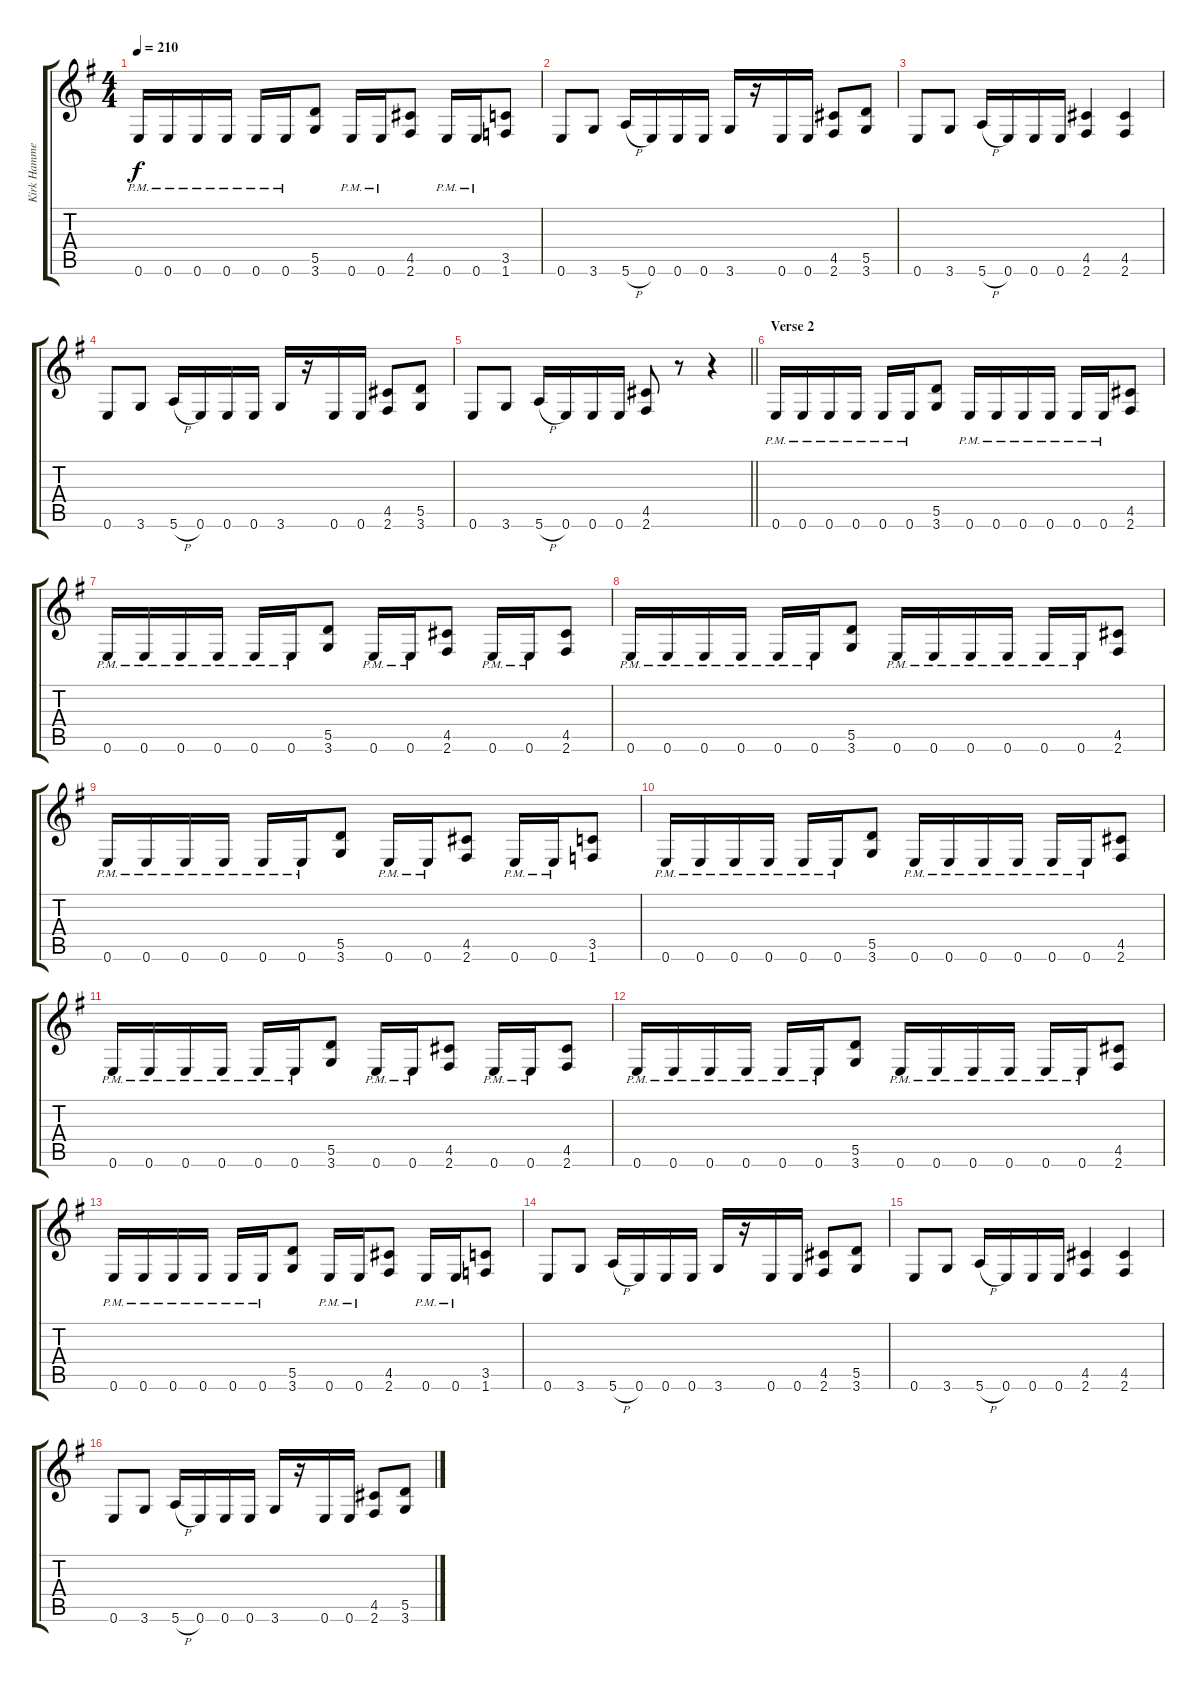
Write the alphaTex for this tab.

\track ("Kirk Hammett" "Kirk Hamme") {instrument distortionguitar}
\staff {score tabs}
\tuning (E4 B3 G3 D3 A2 E2) {hide}
\ts (4 4)
\tempo 210
\clef g2
\ks g
0.6{pm}.16{dy f} 0.6{pm}.16 0.6{pm}.16 0.6{pm}.16 0.6{pm}.16 0.6{pm}.16 (5.5 3.6).8 0.6{pm}.16 0.6{pm}.16 (4.5 2.6).8 0.6{pm}.16 0.6{pm}.16 (3.5 1.6).8 |
0.6.8 3.6.8 5.6{h}.16 0.6.16 0.6.16 0.6.16 3.6.16 r.16 0.6.16 0.6.16 (4.5 2.6).8 (5.5 3.6).8 |
0.6.8 3.6.8 5.6{h}.16 0.6.16 0.6.16 0.6.16 (4.5 2.6).4 (4.5 2.6).4 |
0.6.8 3.6.8 5.6{h}.16 0.6.16 0.6.16 0.6.16 3.6.16 r.16 0.6.16 0.6.16 (4.5 2.6).8 (5.5 3.6).8 |
\barLineRight lightlight
0.6.8 3.6.8 5.6{h}.16 0.6.16 0.6.16 0.6.16 (4.5 2.6).8 r.8 r.4 |
\section ("" "Verse 2")
0.6{pm}.16 0.6{pm}.16 0.6{pm}.16 0.6{pm}.16 0.6{pm}.16 0.6{pm}.16 (5.5 3.6).8 0.6{pm}.16 0.6{pm}.16 0.6{pm}.16 0.6{pm}.16 0.6{pm}.16 0.6{pm}.16 (4.5 2.6).8 |
0.6{pm}.16 0.6{pm}.16 0.6{pm}.16 0.6{pm}.16 0.6{pm}.16 0.6{pm}.16 (5.5 3.6).8 0.6{pm}.16 0.6{pm}.16 (4.5 2.6).8 0.6{pm}.16 0.6{pm}.16 (4.5 2.6).8 |
0.6{pm}.16 0.6{pm}.16 0.6{pm}.16 0.6{pm}.16 0.6{pm}.16 0.6{pm}.16 (5.5 3.6).8 0.6{pm}.16 0.6{pm}.16 0.6{pm}.16 0.6{pm}.16 0.6{pm}.16 0.6{pm}.16 (4.5 2.6).8 |
0.6{pm}.16 0.6{pm}.16 0.6{pm}.16 0.6{pm}.16 0.6{pm}.16 0.6{pm}.16 (5.5 3.6).8 0.6{pm}.16 0.6{pm}.16 (4.5 2.6).8 0.6{pm}.16 0.6{pm}.16 (3.5 1.6).8 |
0.6{pm}.16 0.6{pm}.16 0.6{pm}.16 0.6{pm}.16 0.6{pm}.16 0.6{pm}.16 (5.5 3.6).8 0.6{pm}.16 0.6{pm}.16 0.6{pm}.16 0.6{pm}.16 0.6{pm}.16 0.6{pm}.16 (4.5 2.6).8 |
0.6{pm}.16 0.6{pm}.16 0.6{pm}.16 0.6{pm}.16 0.6{pm}.16 0.6{pm}.16 (5.5 3.6).8 0.6{pm}.16 0.6{pm}.16 (4.5 2.6).8 0.6{pm}.16 0.6{pm}.16 (4.5 2.6).8 |
0.6{pm}.16 0.6{pm}.16 0.6{pm}.16 0.6{pm}.16 0.6{pm}.16 0.6{pm}.16 (5.5 3.6).8 0.6{pm}.16 0.6{pm}.16 0.6{pm}.16 0.6{pm}.16 0.6{pm}.16 0.6{pm}.16 (4.5 2.6).8 |
0.6{pm}.16 0.6{pm}.16 0.6{pm}.16 0.6{pm}.16 0.6{pm}.16 0.6{pm}.16 (5.5 3.6).8 0.6{pm}.16 0.6{pm}.16 (4.5 2.6).8 0.6{pm}.16 0.6{pm}.16 (3.5 1.6).8 |
0.6.8 3.6.8 5.6{h}.16 0.6.16 0.6.16 0.6.16 3.6.16 r.16 0.6.16 0.6.16 (4.5 2.6).8 (5.5 3.6).8 |
0.6.8 3.6.8 5.6{h}.16 0.6.16 0.6.16 0.6.16 (4.5 2.6).4 (4.5 2.6).4 |
0.6.8 3.6.8 5.6{h}.16 0.6.16 0.6.16 0.6.16 3.6.16 r.16 0.6.16 0.6.16 (4.5 2.6).8 (5.5 3.6).8
